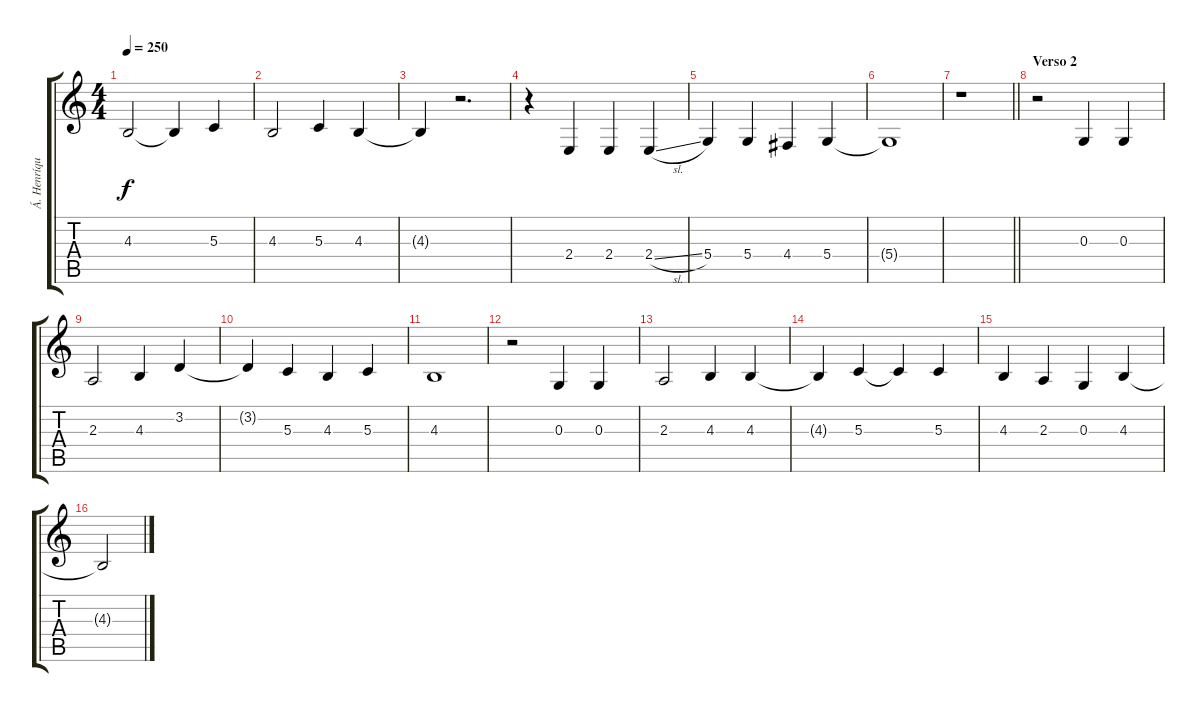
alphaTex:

\track ("Á. Henríquez [Voz]" "Á. Henríqu") {instrument sopranosax}
\staff {score tabs}
\tuning (E4 B3 G3 D3 A2 E2) {hide}
\ts (4 4)
\tempo 250
\clef g2
\ks c
4.3.2{dy f} 4.3{t}.4 5.3.4 |
4.3.2 5.3.4 4.3.4 |
4.3{t}.4 r.2{d} |
r.4 2.4.4 2.4.4 2.4{sl}.4 |
5.4.4 5.4.4 4.4.4 5.4.4 |
5.4{t}.1 |
\barLineRight lightlight
r.1 |
\section ("" "Verso 2")
r.2 0.3.4 0.3.4 |
2.3.2 4.3.4 3.2.4 |
3.2{t}.4 5.3.4 4.3.4 5.3.4 |
4.3.1 |
r.2 0.3.4 0.3.4 |
2.3.2 4.3.4 4.3.4 |
4.3{t}.4 5.3.4 5.3{t}.4 5.3.4 |
4.3.4 2.3.4 0.3.4 4.3.4 |
4.3{t}.2
